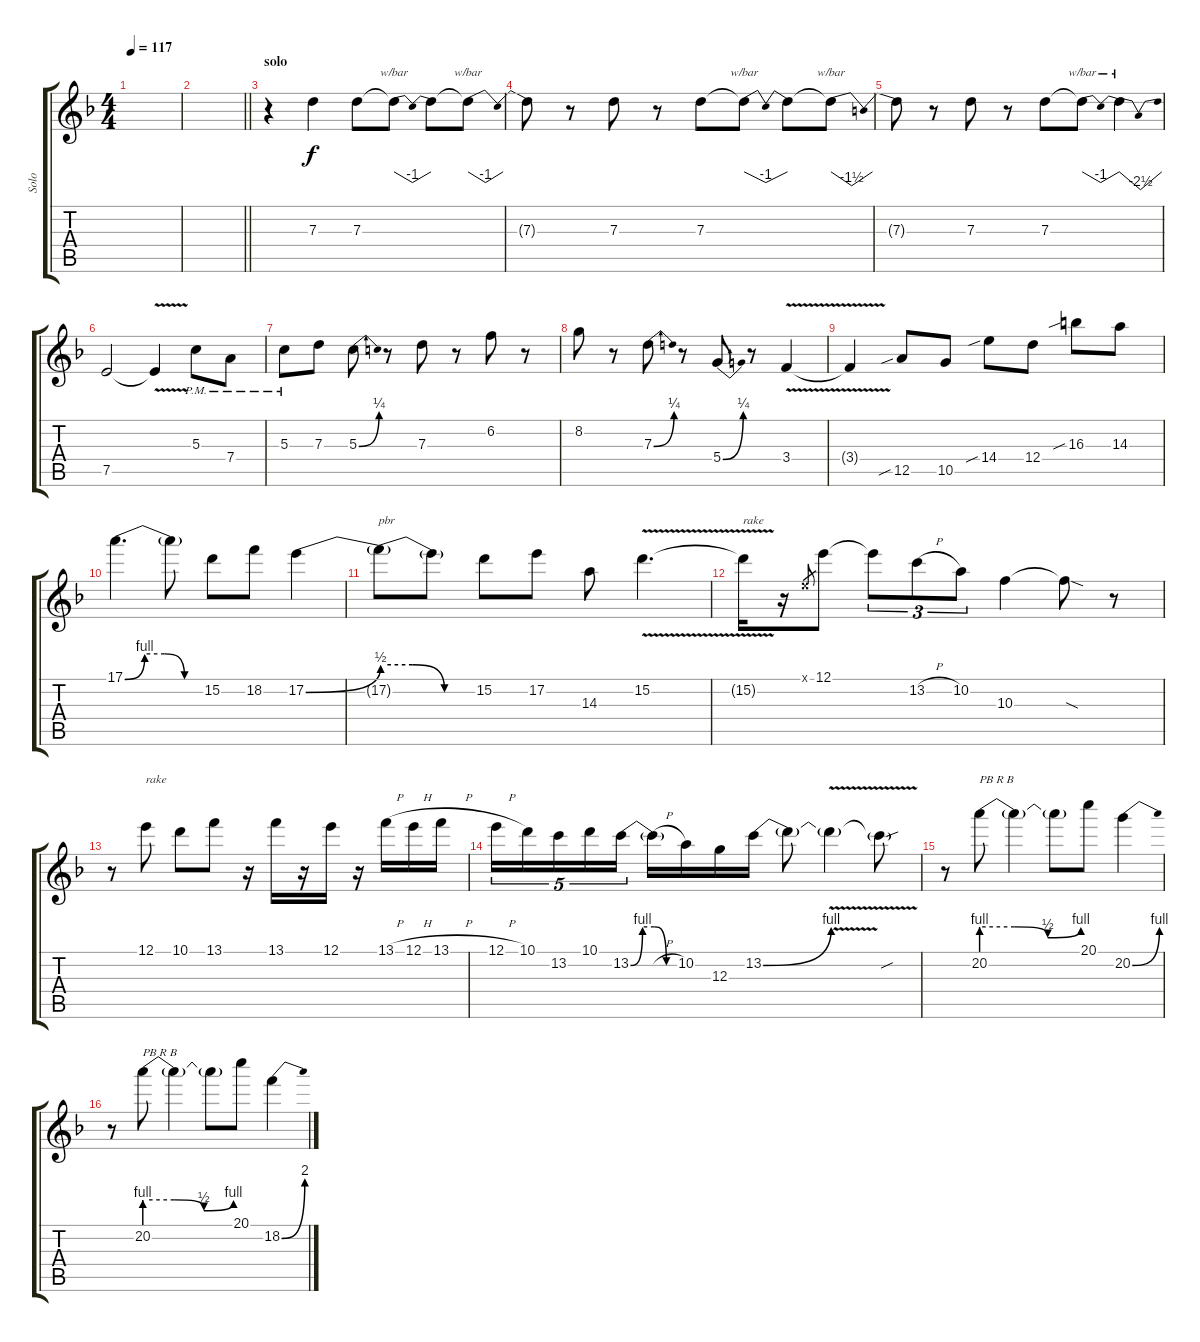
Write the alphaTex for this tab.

\track ("Solo" "Solo") {instrument overdrivenguitar}
\staff {score tabs}
\tuning (E4 B3 G3 D3 A2 E2) {hide}
\ts (4 4)
\tempo 117
\clef g2
\ks f
|
\barLineRight lightlight
|
\section ("" "solo")
r.4 7.3.4 7.3.8 7.3{t}.8{tbe (dip default 0 0 30 -4 60 0)} 7.3{t}.8 7.3{t}.8{tbe (dip default 0 0 30 -4 60 0)} |
7.3{t}.8 r.8 7.3.8 r.8 7.3.8 7.3{t}.8{tbe (dip default 0 0 30 -4 60 0)} 7.3{t}.8 7.3{t}.8{tbe (dip default 0 0 30 -6 60 0)} |
7.3{t}.8 r.8 7.3.8 r.8 7.3.8 7.3{t}.8{tbe (dip default 0 0 30 -4 60 0)} 7.3{t}.4{tbe (dip default 0 0 30 -10 60 0)} |
7.5.2 7.5{v t}.4 5.3{pm}.8 7.4{pm}.8 |
5.3{pm}.8 7.3.8 5.3{be (bend 0 0 60 1)}.8 r.8 7.3.8 r.8 6.2.8 r.8 |
8.2.8 r.8 7.3{be (bend 0 0 60 1)}.8 r.8 5.4{be (bend 0 0 60 1)}.8 r.8 3.4{v}.4 |
3.4{t}.4 12.5{sib}.8 10.5.8 14.4{sib}.8 12.4.8 16.3{sib}.8 14.3.8 |
17.1{be (custom 0 0 15 4 30 4 45 0 60 0)}.4{d} 17.1{t}.8 15.2.8 18.2.8 17.2{be (bend 0 0 60 2)}.4 |
17.2{be (custom 0 2 20 2 40 0 60 0) t}.8{txt "pbr"} 17.2{t}.8 15.2.8 17.2.8 14.3.8 15.2{v}.4{d} |
15.2{t}.16{txt "rake"} r.16 0.1{x}.8{gr} 12.1.8 12.1{t}.8{tu (3 2)} 13.2{h}.8{tu (3 2)} 10.2.8{tu (3 2)} 10.3.4 10.3{sod t}.8 r.8 |
r.8 12.1.8{txt "rake"} 10.1.8 13.1.8 r.16 13.1.16 r.16 12.1.16 r.16 13.1{h}.16 12.1{h}.16 13.1{h}.16 |
12.1{h}.16{tu (5 4)} 10.1.16{tu (5 4)} 13.2.16{tu (5 4)} 10.1.16{tu (5 4)} 13.2{be (custom 0 0 15 4 30 4 45 0 60 0)}.16{tu (5 4)} 13.2{h t}.16 10.2.16 12.3.16 13.2{be (bend 0 0 60 4)}.16 13.2{t}.8 13.2{v t}.4 13.2{sou t}.8 |
r.8 20.2{be (custom 0 4 20 4 40 2 60 4)}.8{txt "PB R B"} 20.2{t}.4 20.2{t}.8 20.1.8 20.2{be (bend 0 0 60 4)}.4 |
r.8 20.2{be (custom 0 4 20 4 40 2 60 4)}.8{txt "PB R B"} 20.2{t}.4 20.2{t}.8 20.1.8 18.2{be (bend 0 0 60 8)}.4
